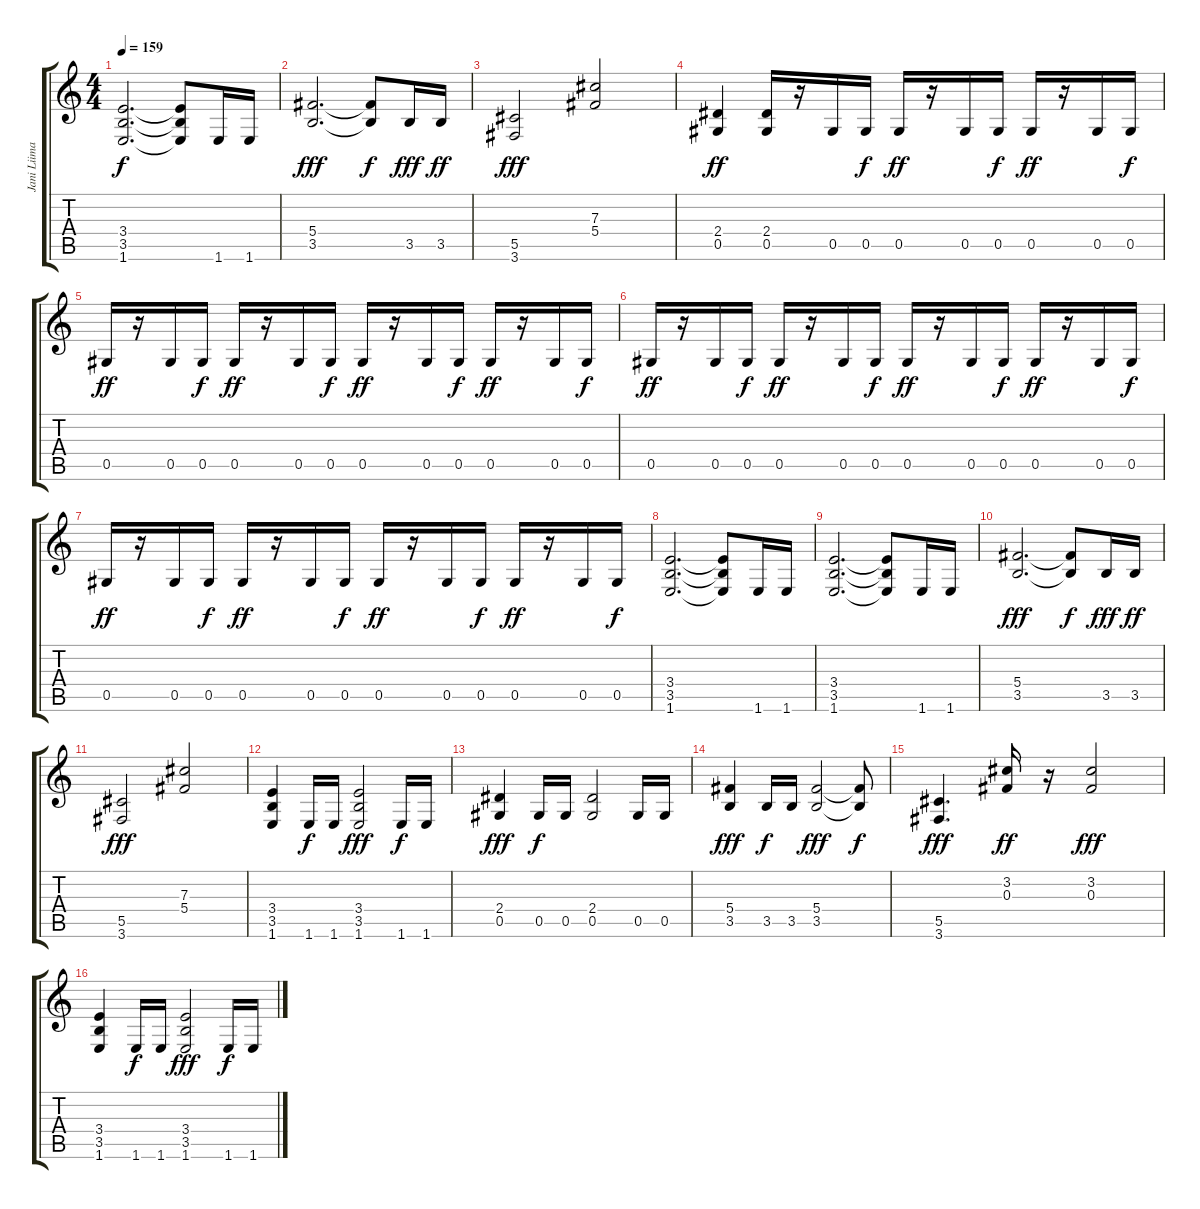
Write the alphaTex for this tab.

\track ("Jani Liimatainen" "Jani Liima") {instrument distortionguitar}
\staff {score tabs}
\tuning (Eb4 Bb3 Gb3 Db3 Ab2 Eb2) {hide}
\ts (4 4)
\tempo 159
\clef g2
\ks c
(3.4 3.5 1.6).2{d dy f} (3.4{t} 3.5{t} 1.6{t}).8 1.6.16 1.6.16 |
(5.4 3.5).2{d dy fff} (5.4{t} 3.5{t}).8{dy f} 3.5.16{dy fff} 3.5.16{dy ff} |
(5.5 3.6).2{dy fff} (7.3 5.4).2 |
(2.4 0.5).4{dy ff} (2.4 0.5).16 r.16 0.5.16 0.5.16{dy f} 0.5.16{dy ff} r.16 0.5.16 0.5.16{dy f} 0.5.16{dy ff} r.16 0.5.16 0.5.16{dy f} |
0.5.16{dy ff} r.16 0.5.16 0.5.16{dy f} 0.5.16{dy ff} r.16 0.5.16 0.5.16{dy f} 0.5.16{dy ff} r.16 0.5.16 0.5.16{dy f} 0.5.16{dy ff} r.16 0.5.16 0.5.16{dy f} |
0.5.16{dy ff} r.16 0.5.16 0.5.16{dy f} 0.5.16{dy ff} r.16 0.5.16 0.5.16{dy f} 0.5.16{dy ff} r.16 0.5.16 0.5.16{dy f} 0.5.16{dy ff} r.16 0.5.16 0.5.16{dy f} |
0.5.16{dy ff} r.16 0.5.16 0.5.16{dy f} 0.5.16{dy ff} r.16 0.5.16 0.5.16{dy f} 0.5.16{dy ff} r.16 0.5.16 0.5.16{dy f} 0.5.16{dy ff} r.16 0.5.16 0.5.16{dy f} |
(3.4 3.5 1.6).2{d} (3.4{t} 3.5{t} 1.6{t}).8 1.6.16 1.6.16 |
(3.4 3.5 1.6).2{d} (3.4{t} 3.5{t} 1.6{t}).8 1.6.16 1.6.16 |
(5.4 3.5).2{d dy fff} (5.4{t} 3.5{t}).8{dy f} 3.5.16{dy fff} 3.5.16{dy ff} |
(5.5 3.6).2{dy fff} (7.3 5.4).2 |
(3.4 3.5 1.6).4 1.6.16{dy f} 1.6.16 (3.4 3.5 1.6).2{dy fff} 1.6.16{dy f} 1.6.16 |
(2.4 0.5).4{dy fff} 0.5.16{dy f} 0.5.16 (2.4 0.5).2 0.5.16 0.5.16 |
(5.4 3.5).4{dy fff} 3.5.16{dy f} 3.5.16 (5.4 3.5).2{dy fff} (5.4{t} 3.5{t}).8{dy f} |
(5.5 3.6).4{d dy fff} (3.2 0.3).16{dy ff} r.16 (3.2 0.3).2{dy fff} |
(3.4 3.5 1.6).4 1.6.16{dy f} 1.6.16 (3.4 3.5 1.6).2{dy fff} 1.6.16{dy f} 1.6.16
